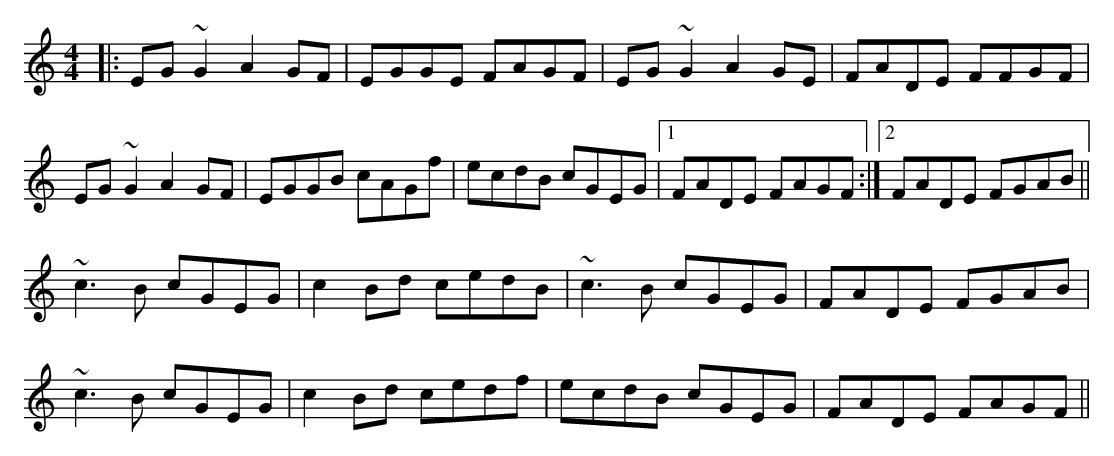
X:1
M:4/4
K:C
|:EG ~G2 A2 GF|EGGE FAGF|EG ~G2 A2 GE|FADE FFGF|
EG ~G2 A2 GF|EGGB cAGf|ecdB cGEG|1 FADE FAGF:|2 FADE FGAB||
~c3 B cGEG|c2 Bd cedB|~c3 B cGEG|FADE FGAB|
~c3 B cGEG|c2 Bd cedf|ecdB cGEG|FADE FAGF||
